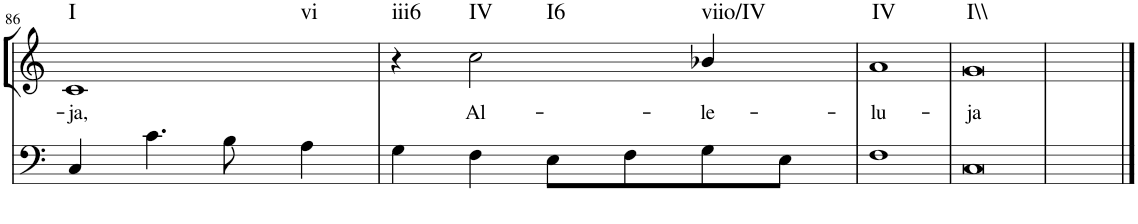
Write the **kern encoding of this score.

**kern	**kern	**text	**harte
*part2	*part1	*part1	*part1
*staff2	*staff1	*staff1	*
*I"Continuo	*I"Soprano	*	*
!!LO:PB:g=z
*clefF4	*clefG2	*	*
*k[]	*k[]	*	*
*M2/2	*M2/2	*	*
=86	=86	=86	=86
!	!	!LO:LY:b	!LO:H:n=1:kt=I
!	!	!	!LO:H:n=2:kt=vi
4C/	1c	ja,	N N
4.c\	.	.	.
8B\	.	.	.
4A\	.	.	.
=87	=87	=87	=87
!	!	!	!LO:H:kt=iii6
4G\	4r	.	N
!	!	!LO:LY:b	!LO:H:n=1:kt=IV
!	!	!	!LO:H:n=2:kt=I6
4F\	2cc\	Al-	N N
8E\L	.	.	.
8F\	.	.	.
!	!	!LO:LY:b	!LO:H:kt=viio/IV
8G\	4b-X/	le-	N
8E\J	.	.	.
=88	=88	=88	=88
!	!	!LO:LY:b	!LO:H:kt=IV
1F	1a	lu-	N
=89	=89	=89	=89
!	!	!LO:LY:b	!LO:H:kt=I\\
[1C	[1g	ja	N
=90	=90	=90	=90
1ryy	1ryy	.	.
1C]	1g]	.	.
==	==	==	==
*-	*-	*-	*-
